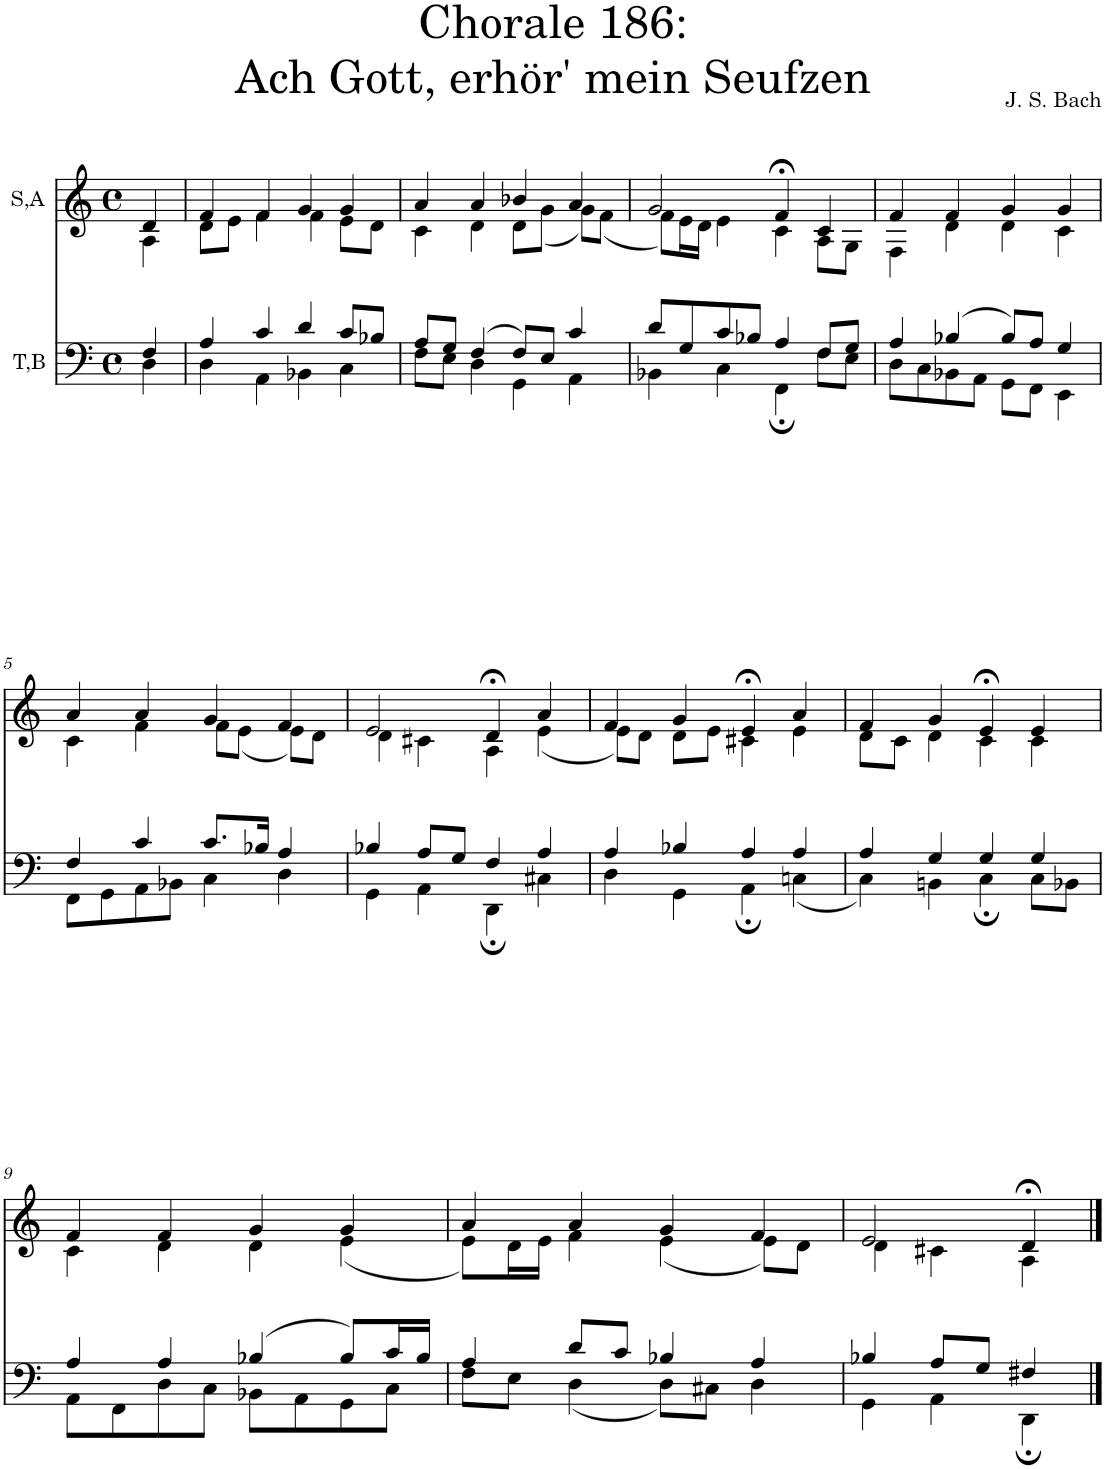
**kern	**kern
*part2	*part1
*staff2	*staff1
*I"T,B	*I"S,A
*clefF4	*clefG2
*k[]	*k[]
*M4/4	*M4/4
*met(c)	*met(c)
=	=
*^	*^
4F/	4D\	4d/	4A\
=1	=1	=1	=1
4A/	4D\	4f/	8d\L
.	.	.	8e\J
4c/	4AA\	4f/	4f\
4d/	4BB-X\	4g/	4f\
8c/L	4C\	4g/	8e\L
8B-X/J	.	.	8d\J
=2	=2	=2	=2
8A/L	8F\L	4a/	4c\
8G/J	8E\J	.	.
(>4F/	4D\	4a/	4d\
8F/L)	4GG\	4b-X/	8d\L
8E/J	.	.	(<8g\J
4c/	4AA\	4a/	8g\L)
.	.	.	(<8f\J
=3	=3	=3	=3
8d/L	4BB-X\	2g/	8f\L)
8G/	.	.	16e\L
.	.	.	16d\JJ
8c/	4C\	.	4e\
8B-X/J	.	.	.
4A/	4FF;\	4f;</	4c\
8F/L	8F\L	4c/	8A\L
8G/J	8E\J	.	8G\J
=4	=4	=4	=4
4A/	8D\L	4f/	4F\
.	8C\	.	.
(>4B-X/	8BB-X\	4f/	4d\
.	8AA\J	.	.
8B-/L)	8GG\L	4g/	4d\
8A/J	8FF\J	.	.
4G/	4EE\	4g/	4c\
!!LO:LB:g=z	!!
=5	=5	=5	=5
4F/	8FF\L	4a/	4c\
.	8GG\	.	.
4c/	8AA\	4a/	4f\
.	8BB-X\J	.	.
8.c/L	4C\	4g/	8f\L
.	.	.	(<8e\J
16B-X/Jk	.	.	.
4A/	4D\	4f/	8e\L)
.	.	.	8d\J
=6	=6	=6	=6
4B-X/	4GG\	2e/	4d\
8A/L	4AA\	.	4c#X\
8G/J	.	.	.
4F/	4DD;\	4d;</	4A\
4A/	4C#X\	4a/	(<4e\
=7	=7	=7	=7
4A/	4D\	4f/	8e\L)
.	.	.	8d\J
4B-X/	4GG\	4g/	8d\L
.	.	.	8e\J
4A/	4AA;\	4e;</	4c#X\
4A/	(<4Cn\	4a/	4e\
=8	=8	=8	=8
4A/	4C\)	4f/	8d\L
.	.	.	8c\J
4G/	4BBn\	4g/	4d\
4G/	4C;\	4e;</	4c\
4G/	8C\L	4e/	4c\
.	8BB-X\J	.	.
!!LO:LB:g=z	!!
=9	=9	=9	=9
4A/	8AA\L	4f/	4c\
.	8FF\	.	.
4A/	8D\	4f/	4d\
.	8C\J	.	.
(>4B-X/	8BB-X\L	4g/	4d\
.	8AA\	.	.
8B-/L)	8GG\	4g/	(<4e\
16c/L	8C\J	.	.
16B-/JJ	.	.	.
=10	=10	=10	=10
4A/	8F\L	4a/	8e\L)
.	8E\J	.	16d\L
.	.	.	16e\JJ
8d/L	(<4D\	4a/	4f\
8c/J	.	.	.
4B-X/	8D\L)	4g/	(<4e\
.	8C#X\J	.	.
4A/	4D\	4f/	8e\L)
.	.	.	8d\J
=11	=11	=11	=11
4B-X/	4GG\	2e/	4d\
8A/L	4AA\	.	4c#X\
8G/J	.	.	.
4F#X/	4DD;\	4d;</	4A\
*v	*v	*	*
*	*v	*v
==	==
*-	*-
